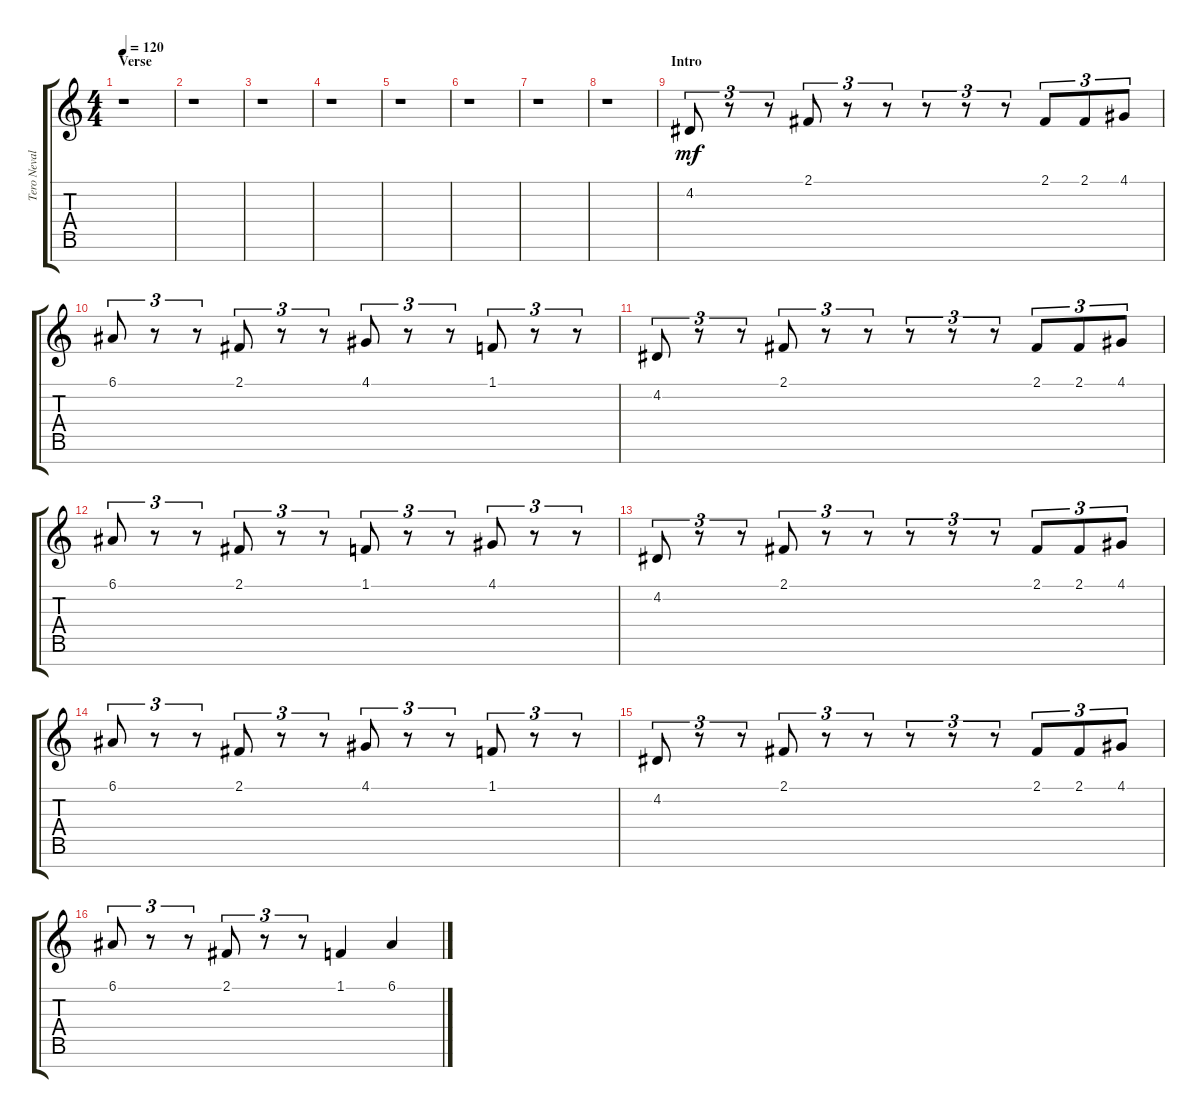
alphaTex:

\track ("Tero Nevala (strings)" "Tero Neval") {instrument stringensemble1}
\staff {score tabs}
\tuning (E4 B3 G3 D3 A2 E2 B1) {hide}
\ts (4 4)
\section ("" "Verse")
\tempo 120
\clef g2
\ks c
r.1{dy mf} |
r.1 |
r.1 |
r.1 |
r.1 |
r.1 |
r.1 |
r.1 |
\section ("" "Intro")
4.2.8{tu (3 2)} r.8{tu (3 2)} r.8{tu (3 2)} 2.1.8{tu (3 2)} r.8{tu (3 2)} r.8{tu (3 2)} r.8{tu (3 2)} r.8{tu (3 2)} r.8{tu (3 2)} 2.1.8{tu (3 2)} 2.1.8{tu (3 2)} 4.1.8{tu (3 2)} |
6.1.8{tu (3 2)} r.8{tu (3 2)} r.8{tu (3 2)} 2.1.8{tu (3 2)} r.8{tu (3 2)} r.8{tu (3 2)} 4.1.8{tu (3 2)} r.8{tu (3 2)} r.8{tu (3 2)} 1.1.8{tu (3 2)} r.8{tu (3 2)} r.8{tu (3 2)} |
4.2.8{tu (3 2)} r.8{tu (3 2)} r.8{tu (3 2)} 2.1.8{tu (3 2)} r.8{tu (3 2)} r.8{tu (3 2)} r.8{tu (3 2)} r.8{tu (3 2)} r.8{tu (3 2)} 2.1.8{tu (3 2)} 2.1.8{tu (3 2)} 4.1.8{tu (3 2)} |
6.1.8{tu (3 2)} r.8{tu (3 2)} r.8{tu (3 2)} 2.1.8{tu (3 2)} r.8{tu (3 2)} r.8{tu (3 2)} 1.1.8{tu (3 2)} r.8{tu (3 2)} r.8{tu (3 2)} 4.1.8{tu (3 2)} r.8{tu (3 2)} r.8{tu (3 2)} |
4.2.8{tu (3 2)} r.8{tu (3 2)} r.8{tu (3 2)} 2.1.8{tu (3 2)} r.8{tu (3 2)} r.8{tu (3 2)} r.8{tu (3 2)} r.8{tu (3 2)} r.8{tu (3 2)} 2.1.8{tu (3 2)} 2.1.8{tu (3 2)} 4.1.8{tu (3 2)} |
6.1.8{tu (3 2)} r.8{tu (3 2)} r.8{tu (3 2)} 2.1.8{tu (3 2)} r.8{tu (3 2)} r.8{tu (3 2)} 4.1.8{tu (3 2)} r.8{tu (3 2)} r.8{tu (3 2)} 1.1.8{tu (3 2)} r.8{tu (3 2)} r.8{tu (3 2)} |
4.2.8{tu (3 2)} r.8{tu (3 2)} r.8{tu (3 2)} 2.1.8{tu (3 2)} r.8{tu (3 2)} r.8{tu (3 2)} r.8{tu (3 2)} r.8{tu (3 2)} r.8{tu (3 2)} 2.1.8{tu (3 2)} 2.1.8{tu (3 2)} 4.1.8{tu (3 2)} |
6.1.8{tu (3 2)} r.8{tu (3 2)} r.8{tu (3 2)} 2.1.8{tu (3 2)} r.8{tu (3 2)} r.8{tu (3 2)} 1.1.4 6.1.4
